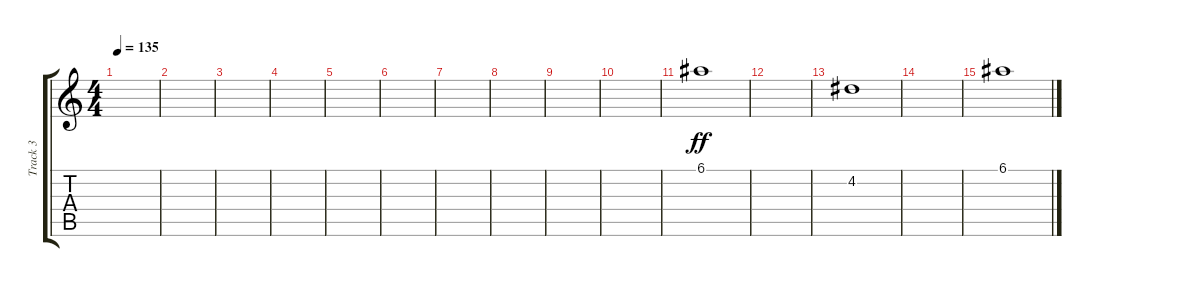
\track ("Track 3" "Track 3") {instrument distortionguitar}
\staff {score tabs}
\tuning (E4 B3 G3 D3 A2 E2) {hide}
\ts (4 4)
\tempo 135
\clef g2
\ks c
|
|
|
|
|
|
|
|
|
|
6.1.1{dy ff} |
|
4.2.1 |
|
6.1.1
